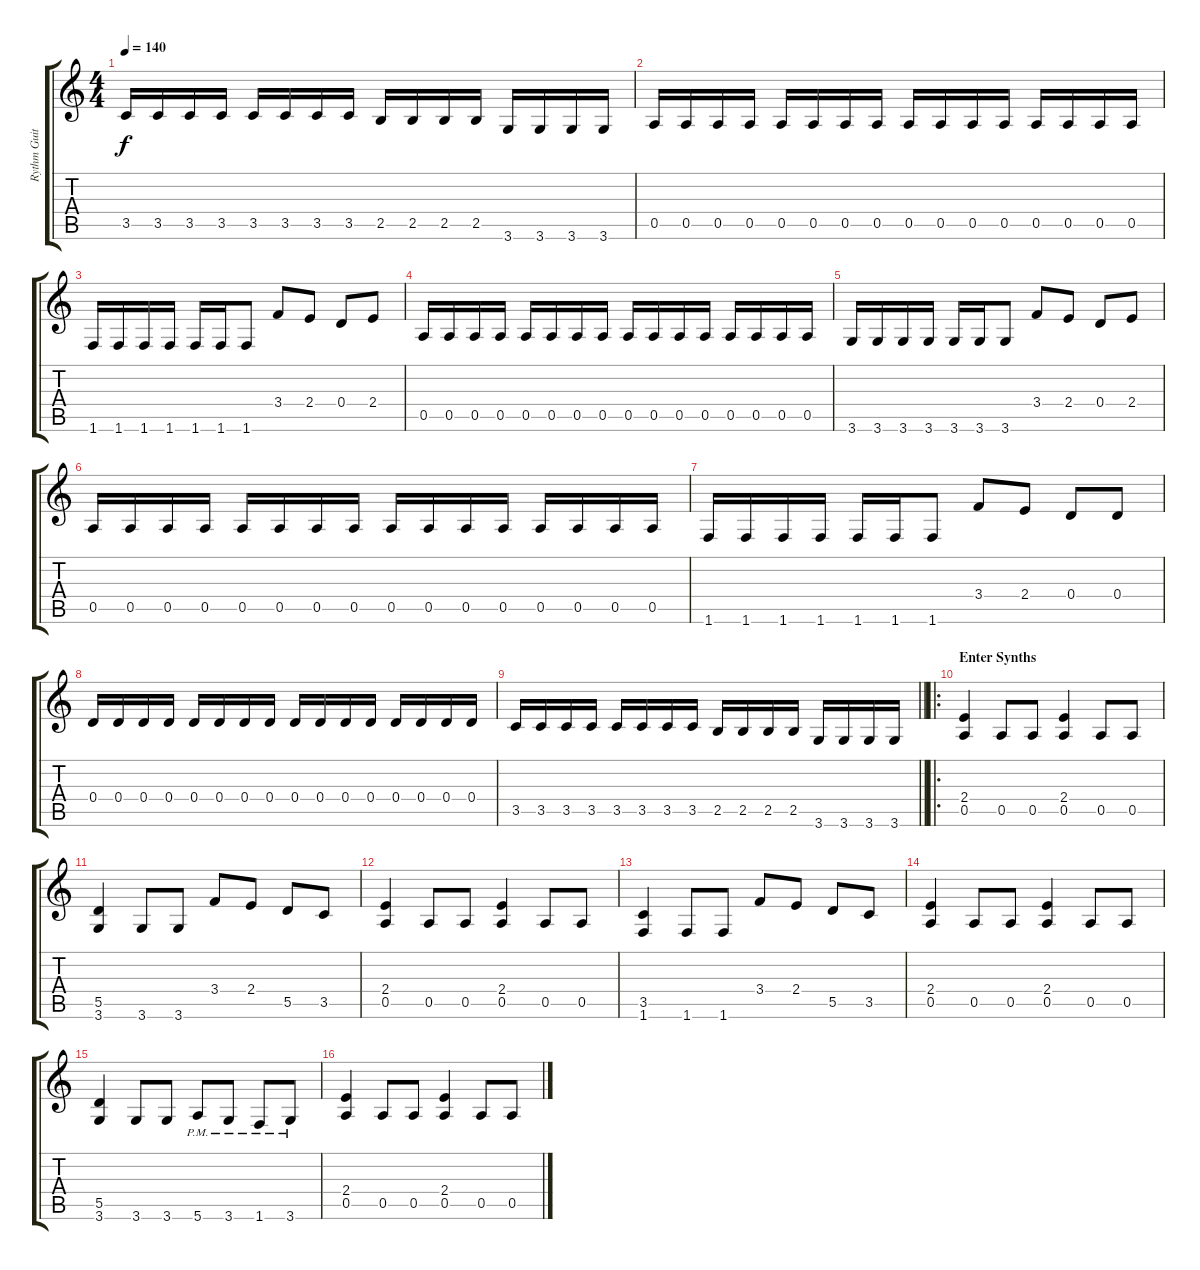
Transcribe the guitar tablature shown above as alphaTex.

\track ("Rythm Guitar" "Rythm Guit") {instrument distortionguitar}
\staff {score tabs}
\tuning (E4 B3 G3 D3 A2 E2) {hide}
\ts (4 4)
\tempo 140
\clef g2
\ks c
3.5.16{dy f} 3.5.16 3.5.16 3.5.16 3.5.16 3.5.16 3.5.16 3.5.16 2.5.16 2.5.16 2.5.16 2.5.16 3.6.16 3.6.16 3.6.16 3.6.16 |
0.5.16 0.5.16 0.5.16 0.5.16 0.5.16 0.5.16 0.5.16 0.5.16 0.5.16 0.5.16 0.5.16 0.5.16 0.5.16 0.5.16 0.5.16 0.5.16 |
1.6.16 1.6.16 1.6.16 1.6.16 1.6.16 1.6.16 1.6.8 3.4.8 2.4.8 0.4.8 2.4.8 |
0.5.16 0.5.16 0.5.16 0.5.16 0.5.16 0.5.16 0.5.16 0.5.16 0.5.16 0.5.16 0.5.16 0.5.16 0.5.16 0.5.16 0.5.16 0.5.16 |
3.6.16 3.6.16 3.6.16 3.6.16 3.6.16 3.6.16 3.6.8 3.4.8 2.4.8 0.4.8 2.4.8 |
0.5.16 0.5.16 0.5.16 0.5.16 0.5.16 0.5.16 0.5.16 0.5.16 0.5.16 0.5.16 0.5.16 0.5.16 0.5.16 0.5.16 0.5.16 0.5.16 |
1.6.16 1.6.16 1.6.16 1.6.16 1.6.16 1.6.16 1.6.8 3.4.8 2.4.8 0.4.8 0.4.8 |
0.4.16 0.4.16 0.4.16 0.4.16 0.4.16 0.4.16 0.4.16 0.4.16 0.4.16 0.4.16 0.4.16 0.4.16 0.4.16 0.4.16 0.4.16 0.4.16 |
\barLineRight lightlight
3.5.16 3.5.16 3.5.16 3.5.16 3.5.16 3.5.16 3.5.16 3.5.16 2.5.16 2.5.16 2.5.16 2.5.16 3.6.16 3.6.16 3.6.16 3.6.16 |
\ro
\section ("" "Enter Synths")
(2.4 0.5).4 0.5.8 0.5.8 (2.4 0.5).4 0.5.8 0.5.8 |
(5.5 3.6).4 3.6.8 3.6.8 3.4.8 2.4.8 5.5.8 3.5.8 |
(2.4 0.5).4 0.5.8 0.5.8 (2.4 0.5).4 0.5.8 0.5.8 |
(3.5 1.6).4 1.6.8 1.6.8 3.4.8 2.4.8 5.5.8 3.5.8 |
(2.4 0.5).4 0.5.8 0.5.8 (2.4 0.5).4 0.5.8 0.5.8 |
(5.5 3.6).4 3.6.8 3.6.8 5.6{pm}.8 3.6{pm}.8 1.6{pm}.8 3.6{pm}.8 |
(2.4 0.5).4 0.5.8 0.5.8 (2.4 0.5).4 0.5.8 0.5.8
